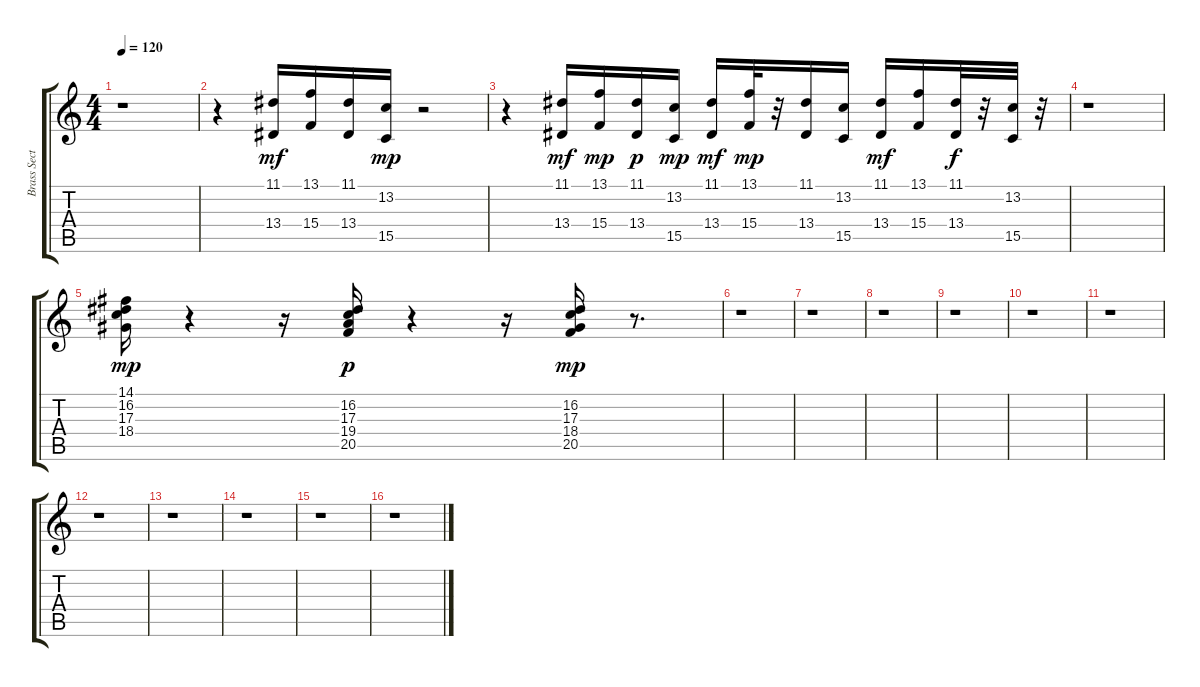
\track ("Brass Section" "Brass Sect") {instrument brasssection}
\staff {score tabs}
\tuning (E4 B3 G3 D3 A2 E2) {hide}
\ts (4 4)
\tempo 120
\clef g2
\ks c
r.1{dy f} |
r.4 (11.1 13.4).16{dy mf} (13.1 15.4).16 (11.1 13.4).16 (13.2 15.5).16{dy mp} r.2 |
r.4 (11.1 13.4).16{dy mf} (13.1 15.4).16{dy mp} (11.1 13.4).16{dy p} (13.2 15.5).16{dy mp} (11.1 13.4).16{dy mf} (13.1 15.4).32{dy mp} r.32 (11.1 13.4).16 (13.2 15.5).16 (11.1 13.4).16{dy mf} (13.1 15.4).16 (11.1 13.4).32{dy f} r.32 (13.2 15.5).32 r.32 |
r.1 |
(14.1 16.2 17.3 18.4).16{dy mp} r.4 r.16 (16.2 17.3 19.4 20.5).16{dy p} r.4 r.16 (16.2 17.3 18.4 20.5).16{dy mp} r.8{d} |
r.1 |
r.1 |
r.1 |
r.1 |
r.1 |
r.1 |
r.1 |
r.1 |
r.1 |
r.1 |
r.1
